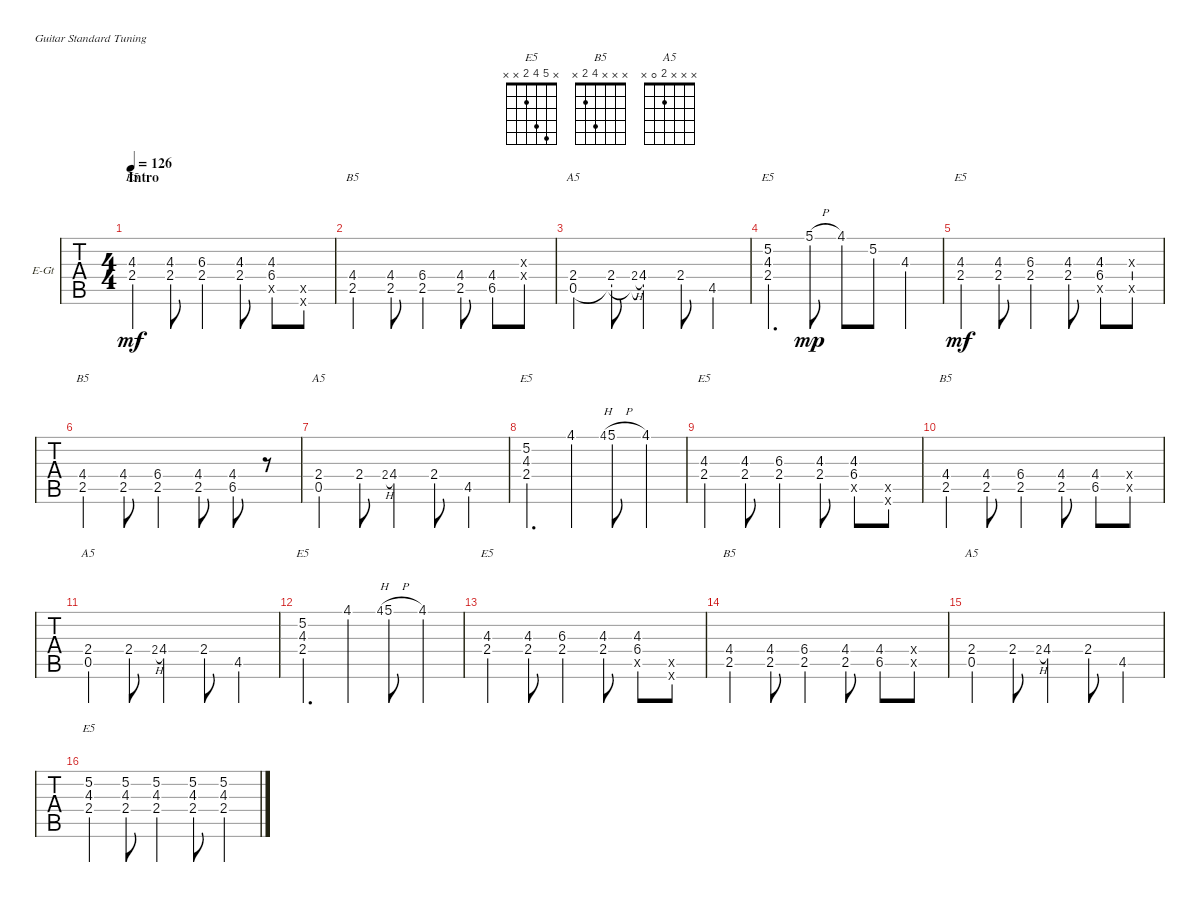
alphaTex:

\defaultSystemsLayout 4
\bracketExtendMode groupsimilarinstruments
\firstSystemTrackNameOrientation horizontal
\otherSystemsTrackNameOrientation horizontal
\track ("Guitar (No Capo)" "E-Gt") {instrument distortionguitar}
\staff {tabs}
\tuning (E4 B3 G3 D3 A2 E2)
\chord ("E5" x x 4 2 x x) {showfingering false}
\chord ("B5" x x x 4 2 x) {showfingering false}
\chord ("A5" x x x 2 0 x) {showfingering false}
\chord ("E5" x 5 4 2 x x) {showfingering false}
\ts (4 4)
\section ("" "Intro")
\tempo 126
\clef g2
\ks c
(2.4 4.3).4{ch "E5" lyrics (0 "") lyrics (1 "") lyrics (2 "") lyrics (3 "") lyrics (4 "") dy mf instrument distortionguitar} (2.4 4.3).8{lyrics (0 "") lyrics (1 "") lyrics (2 "") lyrics (3 "") lyrics (4 "")} (2.4 6.3).4{lyrics (0 "") lyrics (1 "") lyrics (2 "") lyrics (3 "") lyrics (4 "")} (2.4 4.3).8{lyrics (0 "") lyrics (1 "") lyrics (2 "") lyrics (3 "") lyrics (4 "")} (6.4 0.5{x} 4.3).8{lyrics (0 "") lyrics (1 "") lyrics (2 "") lyrics (3 "") lyrics (4 "")} (0.5{x} 0.6{x}).8{lyrics (0 "") lyrics (1 "") lyrics (2 "") lyrics (3 "") lyrics (4 "")} |
(2.5 4.4).4{ch "B5" lyrics (0 "") lyrics (1 "") lyrics (2 "") lyrics (3 "") lyrics (4 "")} (2.5 4.4).8{lyrics (0 "") lyrics (1 "") lyrics (2 "") lyrics (3 "") lyrics (4 "")} (2.5 6.4).4{lyrics (0 "") lyrics (1 "") lyrics (2 "") lyrics (3 "") lyrics (4 "")} (2.5 4.4).8{lyrics (0 "") lyrics (1 "") lyrics (2 "") lyrics (3 "") lyrics (4 "")} (6.5 4.4).8{lyrics (0 "") lyrics (1 "") lyrics (2 "") lyrics (3 "") lyrics (4 "")} (0.4{x} 0.3{x}).8{lyrics (0 "") lyrics (1 "") lyrics (2 "") lyrics (3 "") lyrics (4 "")} |
(0.5 2.4).4{ch "A5" lyrics (0 "") lyrics (1 "") lyrics (2 "") lyrics (3 "") lyrics (4 "")} (2.4 0.5{t}).8{lyrics (0 "") lyrics (1 "") lyrics (2 "") lyrics (3 "") lyrics (4 "")} (2.4{h} 0.5{t}).8{lyrics (0 "") lyrics (1 "") lyrics (2 "") lyrics (3 "") lyrics (4 "") gr} (4.4 0.5{t}).4{lyrics (0 "") lyrics (1 "") lyrics (2 "") lyrics (3 "") lyrics (4 "")} 2.4.8{lyrics (0 "") lyrics (1 "") lyrics (2 "") lyrics (3 "") lyrics (4 "")} 4.5.4{lyrics (0 "") lyrics (1 "") lyrics (2 "") lyrics (3 "") lyrics (4 "")} |
(2.4 4.3 5.2).4{d ch "E5" lyrics (0 "") lyrics (1 "") lyrics (2 "") lyrics (3 "") lyrics (4 "")} 5.1{h}.8{lyrics (0 "") lyrics (1 "") lyrics (2 "") lyrics (3 "") lyrics (4 "") dy mp} 4.1.8{lyrics (0 "") lyrics (1 "") lyrics (2 "") lyrics (3 "") lyrics (4 "")} 5.2.8{lyrics (0 "") lyrics (1 "") lyrics (2 "") lyrics (3 "") lyrics (4 "")} 4.3.4{lyrics (0 "") lyrics (1 "") lyrics (2 "") lyrics (3 "") lyrics (4 "")} |
(2.4 4.3).4{ch "E5" lyrics (0 "") lyrics (1 "") lyrics (2 "") lyrics (3 "") lyrics (4 "") dy mf} (2.4 4.3).8{lyrics (0 "") lyrics (1 "") lyrics (2 "") lyrics (3 "") lyrics (4 "")} (2.4 6.3).4{lyrics (0 "") lyrics (1 "") lyrics (2 "") lyrics (3 "") lyrics (4 "")} (2.4 4.3).8{lyrics (0 "") lyrics (1 "") lyrics (2 "") lyrics (3 "") lyrics (4 "")} (6.4 0.5{x} 4.3).8{lyrics (0 "") lyrics (1 "") lyrics (2 "") lyrics (3 "") lyrics (4 "")} (0.5{x} 0.3{x}).8{lyrics (0 "") lyrics (1 "") lyrics (2 "") lyrics (3 "") lyrics (4 "")} |
(2.5 4.4).4{ch "B5" lyrics (0 "") lyrics (1 "") lyrics (2 "") lyrics (3 "") lyrics (4 "")} (2.5 4.4).8{lyrics (0 "") lyrics (1 "") lyrics (2 "") lyrics (3 "") lyrics (4 "")} (2.5 6.4).4{lyrics (0 "") lyrics (1 "") lyrics (2 "") lyrics (3 "") lyrics (4 "")} (2.5 4.4).8{lyrics (0 "") lyrics (1 "") lyrics (2 "") lyrics (3 "") lyrics (4 "")} (6.5 4.4).8{lyrics (0 "") lyrics (1 "") lyrics (2 "") lyrics (3 "") lyrics (4 "")} r.8 |
(0.5 2.4).4{ch "A5" lyrics (0 "") lyrics (1 "") lyrics (2 "") lyrics (3 "") lyrics (4 "")} 2.4.8{lyrics (0 "") lyrics (1 "") lyrics (2 "") lyrics (3 "") lyrics (4 "")} 2.4{h}.8{lyrics (0 "") lyrics (1 "") lyrics (2 "") lyrics (3 "") lyrics (4 "") gr} 4.4.4{lyrics (0 "") lyrics (1 "") lyrics (2 "") lyrics (3 "") lyrics (4 "")} 2.4.8{lyrics (0 "") lyrics (1 "") lyrics (2 "") lyrics (3 "") lyrics (4 "")} 4.5.4{lyrics (0 "") lyrics (1 "") lyrics (2 "") lyrics (3 "") lyrics (4 "")} |
(2.4 4.3 5.2).4{d ch "E5" lyrics (0 "") lyrics (1 "") lyrics (2 "") lyrics (3 "") lyrics (4 "")} 4.1.4{lyrics (0 "") lyrics (1 "") lyrics (2 "") lyrics (3 "") lyrics (4 "")} 4.1{h}.8{lyrics (0 "") lyrics (1 "") lyrics (2 "") lyrics (3 "") lyrics (4 "") gr} 5.1{h}.8{lyrics (0 "") lyrics (1 "") lyrics (2 "") lyrics (3 "") lyrics (4 "")} 4.1.4{lyrics (0 "") lyrics (1 "") lyrics (2 "") lyrics (3 "") lyrics (4 "")} |
(2.4 4.3).4{ch "E5" lyrics (0 "") lyrics (1 "") lyrics (2 "") lyrics (3 "") lyrics (4 "")} (2.4 4.3).8{lyrics (0 "") lyrics (1 "") lyrics (2 "") lyrics (3 "") lyrics (4 "")} (2.4 6.3).4{lyrics (0 "") lyrics (1 "") lyrics (2 "") lyrics (3 "") lyrics (4 "")} (2.4 4.3).8{lyrics (0 "") lyrics (1 "") lyrics (2 "") lyrics (3 "") lyrics (4 "")} (6.4 0.5{x} 4.3).8{lyrics (0 "") lyrics (1 "") lyrics (2 "") lyrics (3 "") lyrics (4 "")} (0.5{x} 0.6{x}).8{lyrics (0 "") lyrics (1 "") lyrics (2 "") lyrics (3 "") lyrics (4 "")} |
(2.5 4.4).4{ch "B5" lyrics (0 "") lyrics (1 "") lyrics (2 "") lyrics (3 "") lyrics (4 "")} (2.5 4.4).8{lyrics (0 "") lyrics (1 "") lyrics (2 "") lyrics (3 "") lyrics (4 "")} (2.5 6.4).4{lyrics (0 "") lyrics (1 "") lyrics (2 "") lyrics (3 "") lyrics (4 "")} (2.5 4.4).8{lyrics (0 "") lyrics (1 "") lyrics (2 "") lyrics (3 "") lyrics (4 "")} (6.5 4.4).8{lyrics (0 "") lyrics (1 "") lyrics (2 "") lyrics (3 "") lyrics (4 "")} (0.5{x} 0.4{x}).8{lyrics (0 "") lyrics (1 "") lyrics (2 "") lyrics (3 "") lyrics (4 "")} |
(0.5 2.4).4{ch "A5" lyrics (0 "") lyrics (1 "") lyrics (2 "") lyrics (3 "") lyrics (4 "")} 2.4.8{lyrics (0 "") lyrics (1 "") lyrics (2 "") lyrics (3 "") lyrics (4 "")} 2.4{h}.8{lyrics (0 "") lyrics (1 "") lyrics (2 "") lyrics (3 "") lyrics (4 "") gr} 4.4.4{lyrics (0 "") lyrics (1 "") lyrics (2 "") lyrics (3 "") lyrics (4 "")} 2.4.8{lyrics (0 "") lyrics (1 "") lyrics (2 "") lyrics (3 "") lyrics (4 "")} 4.5.4{lyrics (0 "") lyrics (1 "") lyrics (2 "") lyrics (3 "") lyrics (4 "")} |
(2.4 4.3 5.2).4{d ch "E5" lyrics (0 "") lyrics (1 "") lyrics (2 "") lyrics (3 "") lyrics (4 "")} 4.1.4{lyrics (0 "") lyrics (1 "") lyrics (2 "") lyrics (3 "") lyrics (4 "")} 4.1{h}.8{lyrics (0 "") lyrics (1 "") lyrics (2 "") lyrics (3 "") lyrics (4 "") gr} 5.1{h}.8{lyrics (0 "") lyrics (1 "") lyrics (2 "") lyrics (3 "") lyrics (4 "")} 4.1.4{lyrics (0 "") lyrics (1 "") lyrics (2 "") lyrics (3 "") lyrics (4 "")} |
(2.4 4.3).4{ch "E5" lyrics (0 "") lyrics (1 "") lyrics (2 "") lyrics (3 "") lyrics (4 "")} (2.4 4.3).8{lyrics (0 "") lyrics (1 "") lyrics (2 "") lyrics (3 "") lyrics (4 "")} (2.4 6.3).4{lyrics (0 "") lyrics (1 "") lyrics (2 "") lyrics (3 "") lyrics (4 "")} (2.4 4.3).8{lyrics (0 "") lyrics (1 "") lyrics (2 "") lyrics (3 "") lyrics (4 "")} (6.4 0.5{x} 4.3).8{lyrics (0 "") lyrics (1 "") lyrics (2 "") lyrics (3 "") lyrics (4 "")} (0.5{x} 0.6{x}).8{lyrics (0 "") lyrics (1 "") lyrics (2 "") lyrics (3 "") lyrics (4 "")} |
(2.5 4.4).4{ch "B5" lyrics (0 "") lyrics (1 "") lyrics (2 "") lyrics (3 "") lyrics (4 "")} (2.5 4.4).8{lyrics (0 "") lyrics (1 "") lyrics (2 "") lyrics (3 "") lyrics (4 "")} (2.5 6.4).4{lyrics (0 "") lyrics (1 "") lyrics (2 "") lyrics (3 "") lyrics (4 "")} (2.5 4.4).8{lyrics (0 "") lyrics (1 "") lyrics (2 "") lyrics (3 "") lyrics (4 "")} (6.5 4.4).8{lyrics (0 "") lyrics (1 "") lyrics (2 "") lyrics (3 "") lyrics (4 "")} (0.4{x} 0.5{x}).8{lyrics (0 "") lyrics (1 "") lyrics (2 "") lyrics (3 "") lyrics (4 "")} |
(0.5 2.4).4{ch "A5" lyrics (0 "") lyrics (1 "") lyrics (2 "") lyrics (3 "") lyrics (4 "")} 2.4.8{lyrics (0 "") lyrics (1 "") lyrics (2 "") lyrics (3 "") lyrics (4 "")} 2.4{h}.8{lyrics (0 "") lyrics (1 "") lyrics (2 "") lyrics (3 "") lyrics (4 "") gr} 4.4.4{lyrics (0 "") lyrics (1 "") lyrics (2 "") lyrics (3 "") lyrics (4 "")} 2.4.8{lyrics (0 "") lyrics (1 "") lyrics (2 "") lyrics (3 "") lyrics (4 "")} 4.5.4{lyrics (0 "") lyrics (1 "") lyrics (2 "") lyrics (3 "") lyrics (4 "")} |
(2.4 4.3 5.2).4{ch "E5" lyrics (0 "") lyrics (1 "") lyrics (2 "") lyrics (3 "") lyrics (4 "")} (2.4 4.3 5.2).8{lyrics (0 "") lyrics (1 "") lyrics (2 "") lyrics (3 "") lyrics (4 "")} (2.4 4.3 5.2).4{lyrics (0 "") lyrics (1 "") lyrics (2 "") lyrics (3 "") lyrics (4 "")} (2.4 4.3 5.2).8{lyrics (0 "") lyrics (1 "") lyrics (2 "") lyrics (3 "") lyrics (4 "")} (2.4 4.3 5.2).4{lyrics (0 "") lyrics (1 "") lyrics (2 "") lyrics (3 "") lyrics (4 "")}
